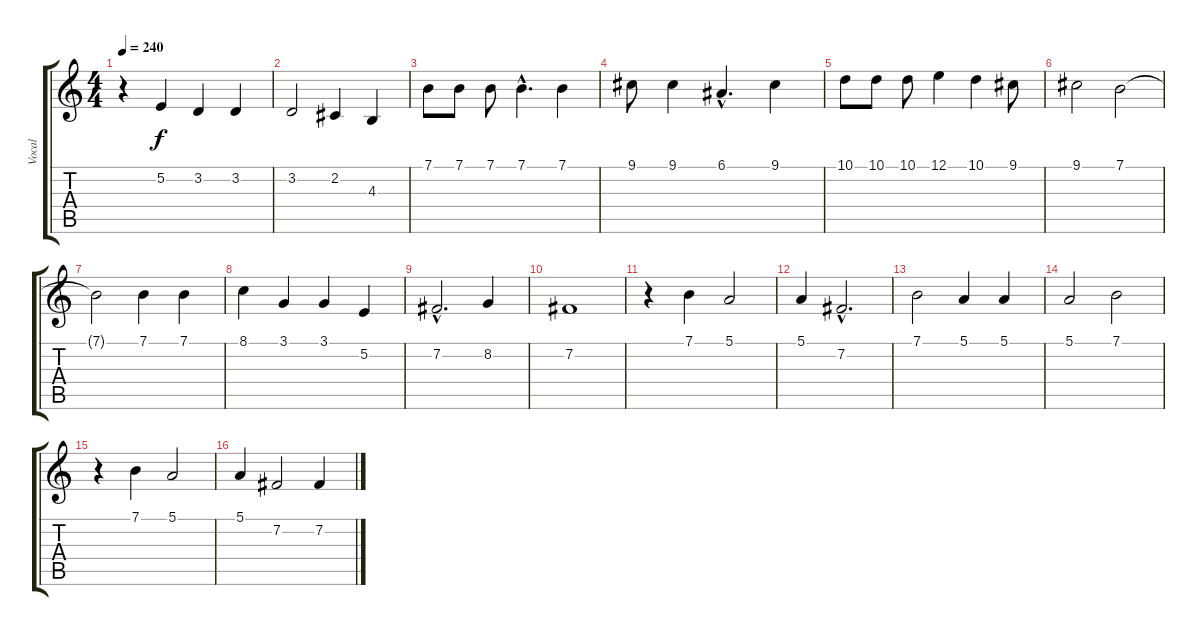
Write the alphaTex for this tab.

\track ("Vocal" "Vocal") {instrument lead6voice}
\staff {score tabs}
\tuning (E4 B3 G3 D3 A2 E2) {hide}
\ts (4 4)
\tempo 240
\clef g2
\ks c
r.4{dy f} 5.2.4 3.2.4 3.2.4 |
3.2.2 2.2.4 4.3.4 |
7.1.8 7.1.8 7.1.8 7.1{hac}.4{d} 7.1.4 |
9.1.8 9.1.4 6.1{hac}.4{d} 9.1.4 |
10.1.8 10.1.8 10.1.8 12.1.4 10.1.4 9.1.8 |
9.1.2 7.1.2 |
7.1{t}.2 7.1.4 7.1.4 |
8.1.4 3.1.4 3.1.4 5.2.4 |
7.2{hac}.2{d} 8.2.4 |
7.2.1 |
r.4 7.1.4 5.1.2 |
5.1.4 7.2{hac}.2{d} |
7.1.2 5.1.4 5.1.4 |
5.1.2 7.1.2 |
r.4 7.1.4 5.1.2 |
5.1.4 7.2.2 7.2.4
